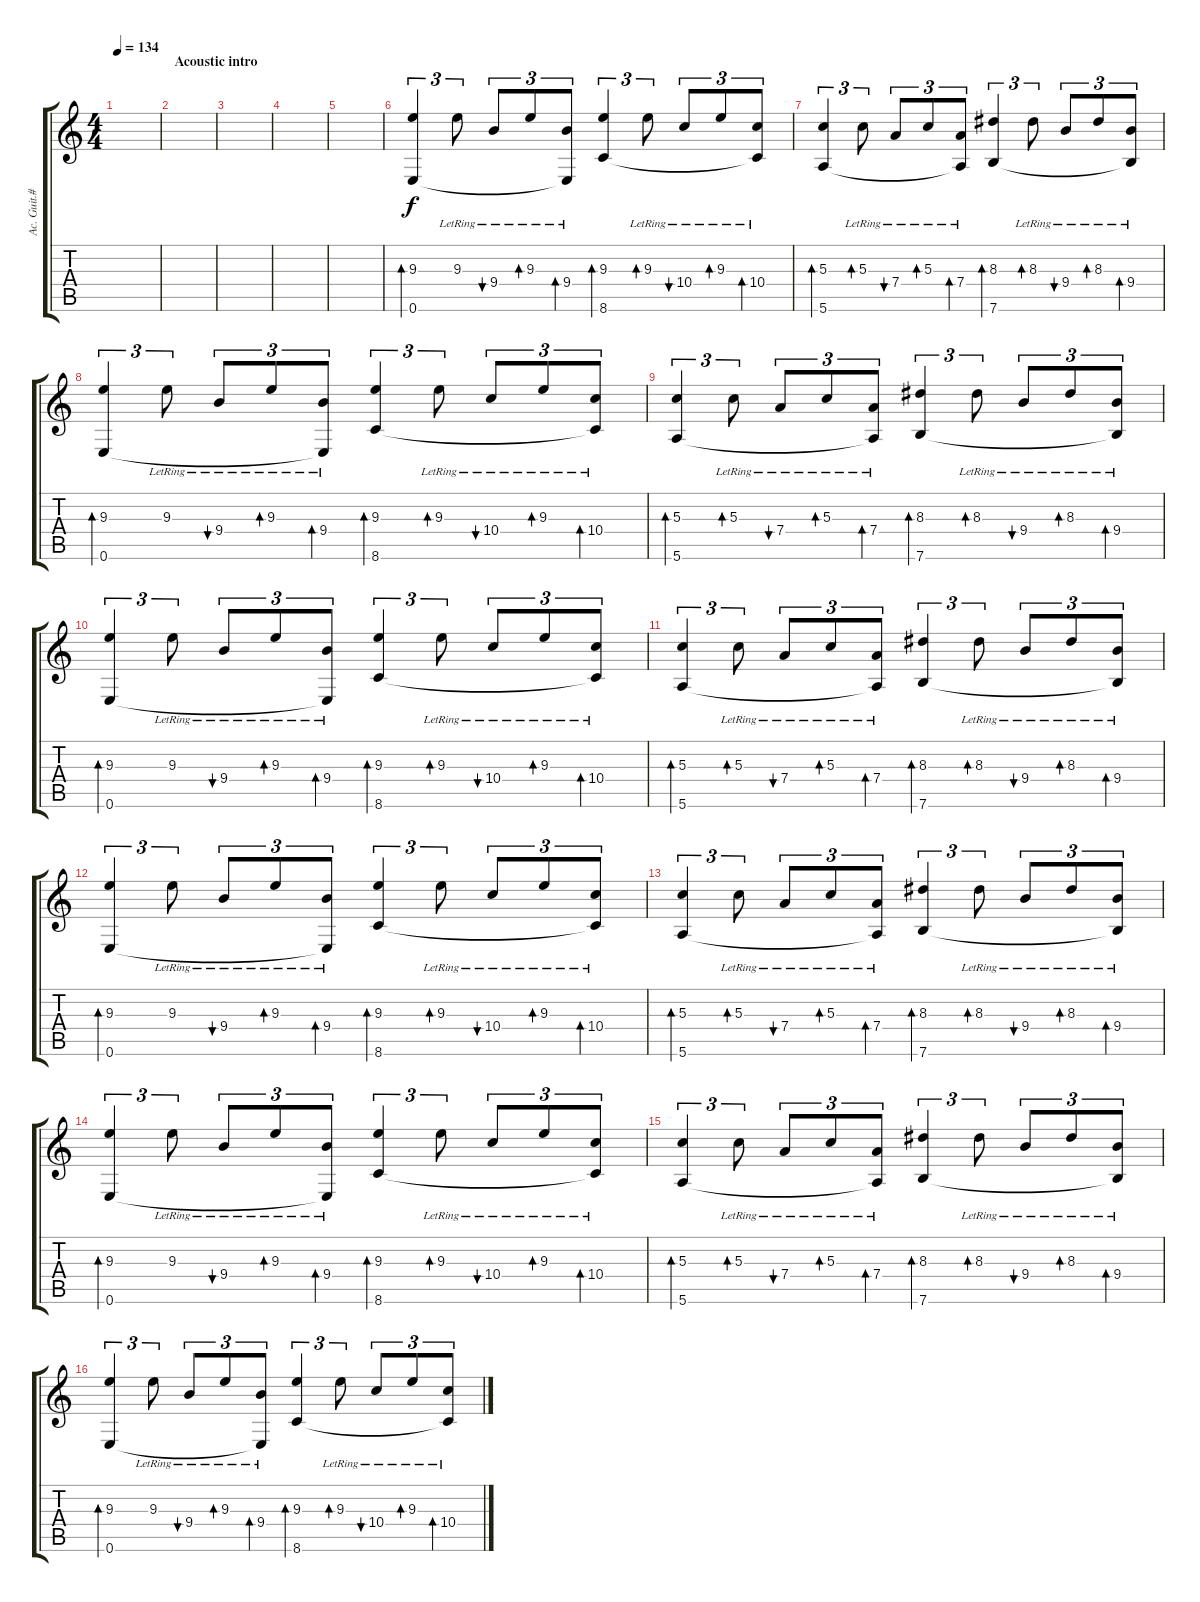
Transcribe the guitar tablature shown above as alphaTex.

\track ("Ac. Guit.#3 add" "Ac. Guit.#") {instrument acousticguitarsteel}
\staff {score tabs}
\tuning (E4 B3 G3 D3 A2 E2) {hide}
\ts (4 4)
\tempo 134
\clef g2
\ks c
|
\section ("" "Acoustic intro")
|
|
|
|
(9.3 0.6).4{tu (3 2) bd 60} 9.3{lr}.8{tu (3 2)} 9.4{lr}.8{tu (3 2) bu 60} 9.3{lr}.8{tu (3 2) bd 60} (9.4{lr} 0.6{t}).8{tu (3 2) bd 60} (9.3 8.6).4{tu (3 2) bd 60} 9.3{lr}.8{tu (3 2) bd 60} 10.4{lr}.8{tu (3 2) bu 60} 9.3{lr}.8{tu (3 2) bd 60} (10.4{lr} 8.6{t}).8{tu (3 2) bd 60} |
(5.3 5.6).4{tu (3 2) bd 60} 5.3{lr}.8{tu (3 2) bd 60} 7.4{lr}.8{tu (3 2) bu 60} 5.3{lr}.8{tu (3 2) bd 60} (7.4{lr} 5.6{t}).8{tu (3 2) bd 60} (8.3 7.6).4{tu (3 2) bd 60} 8.3{lr}.8{tu (3 2) bd 60} 9.4{lr}.8{tu (3 2) bu 60} 8.3{lr}.8{tu (3 2) bd 60} (9.4{lr} 7.6{t}).8{tu (3 2) bd 60} |
(9.3 0.6).4{tu (3 2) bd 60} 9.3{lr}.8{tu (3 2)} 9.4{lr}.8{tu (3 2) bu 60} 9.3{lr}.8{tu (3 2) bd 60} (9.4{lr} 0.6{t}).8{tu (3 2) bd 60} (9.3 8.6).4{tu (3 2) bd 60} 9.3{lr}.8{tu (3 2) bd 60} 10.4{lr}.8{tu (3 2) bu 60} 9.3{lr}.8{tu (3 2) bd 60} (10.4{lr} 8.6{t}).8{tu (3 2) bd 60} |
(5.3 5.6).4{tu (3 2) bd 60} 5.3{lr}.8{tu (3 2) bd 60} 7.4{lr}.8{tu (3 2) bu 60} 5.3{lr}.8{tu (3 2) bd 60} (7.4{lr} 5.6{t}).8{tu (3 2) bd 60} (8.3 7.6).4{tu (3 2) bd 60} 8.3{lr}.8{tu (3 2) bd 60} 9.4{lr}.8{tu (3 2) bu 60} 8.3{lr}.8{tu (3 2) bd 60} (9.4{lr} 7.6{t}).8{tu (3 2) bd 60} |
(9.3 0.6).4{tu (3 2) bd 60} 9.3{lr}.8{tu (3 2)} 9.4{lr}.8{tu (3 2) bu 60} 9.3{lr}.8{tu (3 2) bd 60} (9.4{lr} 0.6{t}).8{tu (3 2) bd 60} (9.3 8.6).4{tu (3 2) bd 60} 9.3{lr}.8{tu (3 2) bd 60} 10.4{lr}.8{tu (3 2) bu 60} 9.3{lr}.8{tu (3 2) bd 60} (10.4{lr} 8.6{t}).8{tu (3 2) bd 60} |
(5.3 5.6).4{tu (3 2) bd 60} 5.3{lr}.8{tu (3 2) bd 60} 7.4{lr}.8{tu (3 2) bu 60} 5.3{lr}.8{tu (3 2) bd 60} (7.4{lr} 5.6{t}).8{tu (3 2) bd 60} (8.3 7.6).4{tu (3 2) bd 60} 8.3{lr}.8{tu (3 2) bd 60} 9.4{lr}.8{tu (3 2) bu 60} 8.3{lr}.8{tu (3 2) bd 60} (9.4{lr} 7.6{t}).8{tu (3 2) bd 60} |
(9.3 0.6).4{tu (3 2) bd 60} 9.3{lr}.8{tu (3 2)} 9.4{lr}.8{tu (3 2) bu 60} 9.3{lr}.8{tu (3 2) bd 60} (9.4{lr} 0.6{t}).8{tu (3 2) bd 60} (9.3 8.6).4{tu (3 2) bd 60} 9.3{lr}.8{tu (3 2) bd 60} 10.4{lr}.8{tu (3 2) bu 60} 9.3{lr}.8{tu (3 2) bd 60} (10.4{lr} 8.6{t}).8{tu (3 2) bd 60} |
(5.3 5.6).4{tu (3 2) bd 60} 5.3{lr}.8{tu (3 2) bd 60} 7.4{lr}.8{tu (3 2) bu 60} 5.3{lr}.8{tu (3 2) bd 60} (7.4{lr} 5.6{t}).8{tu (3 2) bd 60} (8.3 7.6).4{tu (3 2) bd 60} 8.3{lr}.8{tu (3 2) bd 60} 9.4{lr}.8{tu (3 2) bu 60} 8.3{lr}.8{tu (3 2) bd 60} (9.4{lr} 7.6{t}).8{tu (3 2) bd 60} |
(9.3 0.6).4{tu (3 2) bd 60} 9.3{lr}.8{tu (3 2)} 9.4{lr}.8{tu (3 2) bu 60} 9.3{lr}.8{tu (3 2) bd 60} (9.4{lr} 0.6{t}).8{tu (3 2) bd 60} (9.3 8.6).4{tu (3 2) bd 60} 9.3{lr}.8{tu (3 2) bd 60} 10.4{lr}.8{tu (3 2) bu 60} 9.3{lr}.8{tu (3 2) bd 60} (10.4{lr} 8.6{t}).8{tu (3 2) bd 60} |
(5.3 5.6).4{tu (3 2) bd 60} 5.3{lr}.8{tu (3 2) bd 60} 7.4{lr}.8{tu (3 2) bu 60} 5.3{lr}.8{tu (3 2) bd 60} (7.4{lr} 5.6{t}).8{tu (3 2) bd 60} (8.3 7.6).4{tu (3 2) bd 60} 8.3{lr}.8{tu (3 2) bd 60} 9.4{lr}.8{tu (3 2) bu 60} 8.3{lr}.8{tu (3 2) bd 60} (9.4{lr} 7.6{t}).8{tu (3 2) bd 60} |
(9.3 0.6).4{tu (3 2) bd 60} 9.3{lr}.8{tu (3 2)} 9.4{lr}.8{tu (3 2) bu 60} 9.3{lr}.8{tu (3 2) bd 60} (9.4{lr} 0.6{t}).8{tu (3 2) bd 60} (9.3 8.6).4{tu (3 2) bd 60} 9.3{lr}.8{tu (3 2) bd 60} 10.4{lr}.8{tu (3 2) bu 60} 9.3{lr}.8{tu (3 2) bd 60} (10.4{lr} 8.6{t}).8{tu (3 2) bd 60}
